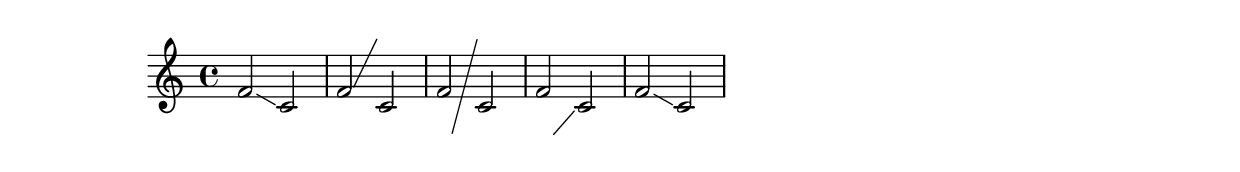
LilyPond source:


\header
{
  texidoc = "nested properties may also be reverted. This uses
Scheme list syntax."

}

\version "2.11.15"

\relative {
  f2 \glissando c
  \override Glissando #'bound-details #'right #'Y = #4
  f2 \glissando c |
  \override Glissando #'bound-details #'left #'Y = #-6
  f2 \glissando c
  \revert Glissando #'(bound-details right Y)
  f2 \glissando c
  \revert Glissando #'(bound-details left Y)
  f2 \glissando c
}


\paper {
  ragged-right = ##t
}
